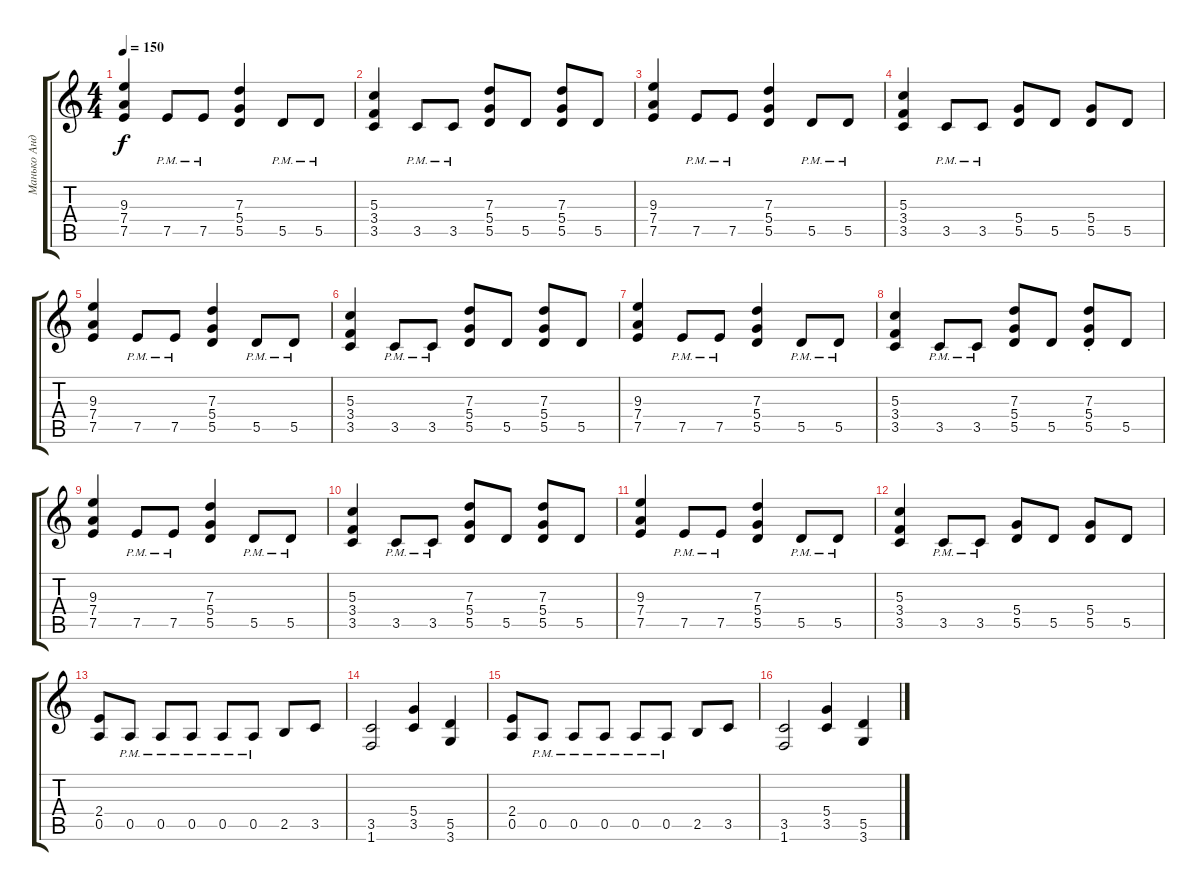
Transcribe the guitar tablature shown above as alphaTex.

\track ("Манько Андрей" "Манько Анд") {instrument distortionguitar}
\staff {score tabs}
\tuning (E4 B3 G3 D3 A2 E2) {hide}
\ts (4 4)
\tempo 150
\clef g2
\ks c
(9.3 7.4 7.5).4{dy f} 7.5{pm}.8 7.5{pm}.8 (7.3 5.4 5.5).4 5.5{pm}.8 5.5{pm}.8 |
(5.3 3.4 3.5).4 3.5{pm}.8 3.5{pm}.8 (7.3 5.4 5.5).8 5.5.8 (7.3 5.4 5.5).8 5.5.8 |
(9.3 7.4 7.5).4 7.5{pm}.8 7.5{pm}.8 (7.3 5.4 5.5).4 5.5{pm}.8 5.5{pm}.8 |
(5.3 3.4 3.5).4 3.5{pm}.8 3.5{pm}.8 (5.4 5.5).8 5.5.8 (5.4 5.5).8 5.5.8 |
(9.3 7.4 7.5).4 7.5{pm}.8 7.5{pm}.8 (7.3 5.4 5.5).4 5.5{pm}.8 5.5{pm}.8 |
(5.3 3.4 3.5).4 3.5{pm}.8 3.5{pm}.8 (7.3 5.4 5.5).8 5.5.8 (7.3 5.4 5.5).8 5.5.8 |
(9.3 7.4 7.5).4 7.5{pm}.8 7.5{pm}.8 (7.3 5.4 5.5).4 5.5{pm}.8 5.5{pm}.8 |
(5.3 3.4 3.5).4 3.5{pm}.8 3.5{pm}.8 (7.3 5.4 5.5).8 5.5.8 (7.3 5.4 5.5{st}).8 5.5.8 |
(9.3 7.4 7.5).4 7.5{pm}.8 7.5{pm}.8 (7.3 5.4 5.5).4 5.5{pm}.8 5.5{pm}.8 |
(5.3 3.4 3.5).4 3.5{pm}.8 3.5{pm}.8 (7.3 5.4 5.5).8 5.5.8 (7.3 5.4 5.5).8 5.5.8 |
(9.3 7.4 7.5).4 7.5{pm}.8 7.5{pm}.8 (7.3 5.4 5.5).4 5.5{pm}.8 5.5{pm}.8 |
(5.3 3.4 3.5).4 3.5{pm}.8 3.5{pm}.8 (5.4 5.5).8 5.5.8 (5.4 5.5).8 5.5.8 |
(2.4 0.5).8 0.5{pm}.8 0.5{pm}.8 0.5{pm}.8 0.5{pm}.8 0.5{pm}.8 2.5.8 3.5.8 |
(3.5 1.6).2 (5.4 3.5).4 (5.5 3.6).4 |
(2.4 0.5).8 0.5{pm}.8 0.5{pm}.8 0.5{pm}.8 0.5{pm}.8 0.5{pm}.8 2.5.8 3.5.8 |
(3.5 1.6).2 (5.4 3.5).4 (5.5 3.6).4
